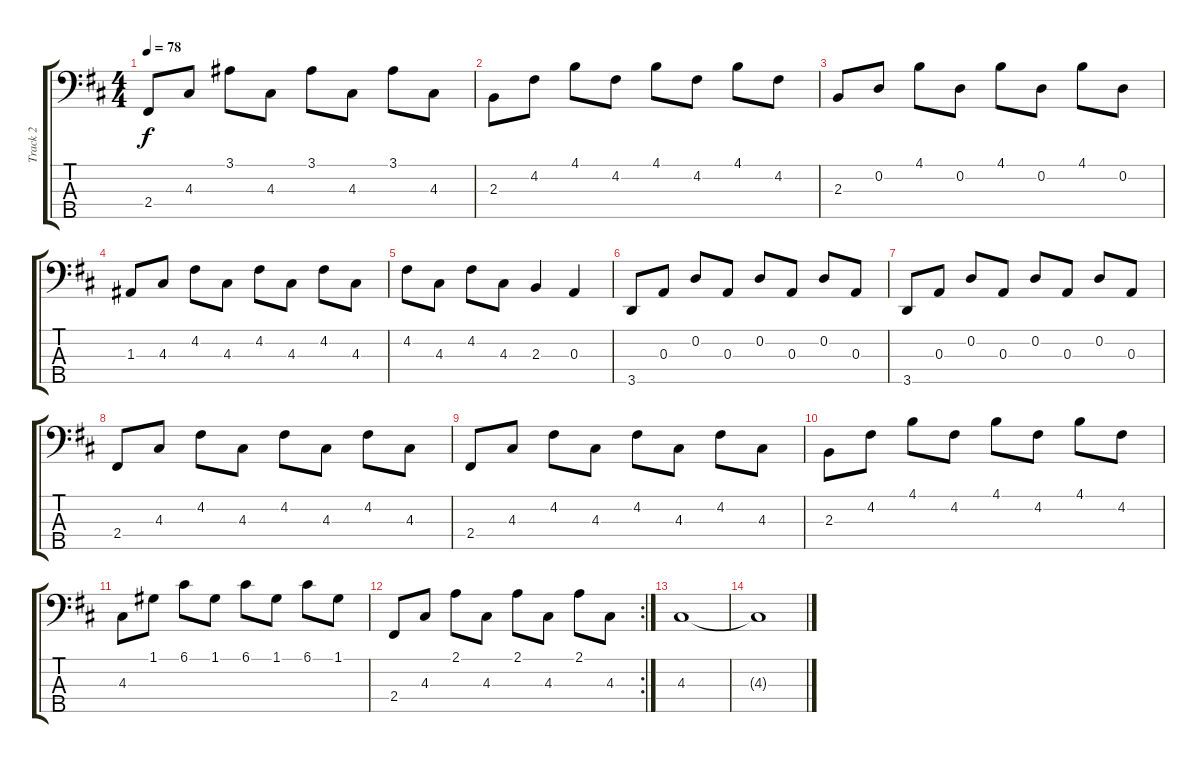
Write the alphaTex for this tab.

\track ("Track 2" "Track 2") {instrument electricbassfinger}
\staff {score tabs}
\tuning (G2 D2 A1 E1 B0) {hide}
\ts (4 4)
\tempo 78
\clef f4
\ks d
2.4.8{dy f} 4.3.8 3.1.8 4.3.8 3.1.8 4.3.8 3.1.8 4.3.8 |
2.3.8 4.2.8 4.1.8 4.2.8 4.1.8 4.2.8 4.1.8 4.2.8 |
2.3.8 0.2.8 4.1.8 0.2.8 4.1.8 0.2.8 4.1.8 0.2.8 |
1.3.8 4.3.8 4.2.8 4.3.8 4.2.8 4.3.8 4.2.8 4.3.8 |
4.2.8 4.3.8 4.2.8 4.3.8 2.3.4 0.3.4 |
3.5.8 0.3.8 0.2.8 0.3.8 0.2.8 0.3.8 0.2.8 0.3.8 |
3.5.8 0.3.8 0.2.8 0.3.8 0.2.8 0.3.8 0.2.8 0.3.8 |
2.4.8 4.3.8 4.2.8 4.3.8 4.2.8 4.3.8 4.2.8 4.3.8 |
2.4.8 4.3.8 4.2.8 4.3.8 4.2.8 4.3.8 4.2.8 4.3.8 |
2.3.8 4.2.8 4.1.8 4.2.8 4.1.8 4.2.8 4.1.8 4.2.8 |
4.3.8 1.1.8 6.1.8 1.1.8 6.1.8 1.1.8 6.1.8 1.1.8 |
\rc 2
2.4.8 4.3.8 2.1.8 4.3.8 2.1.8 4.3.8 2.1.8 4.3.8 |
4.3.1{volume 3} |
4.3{t}.1
